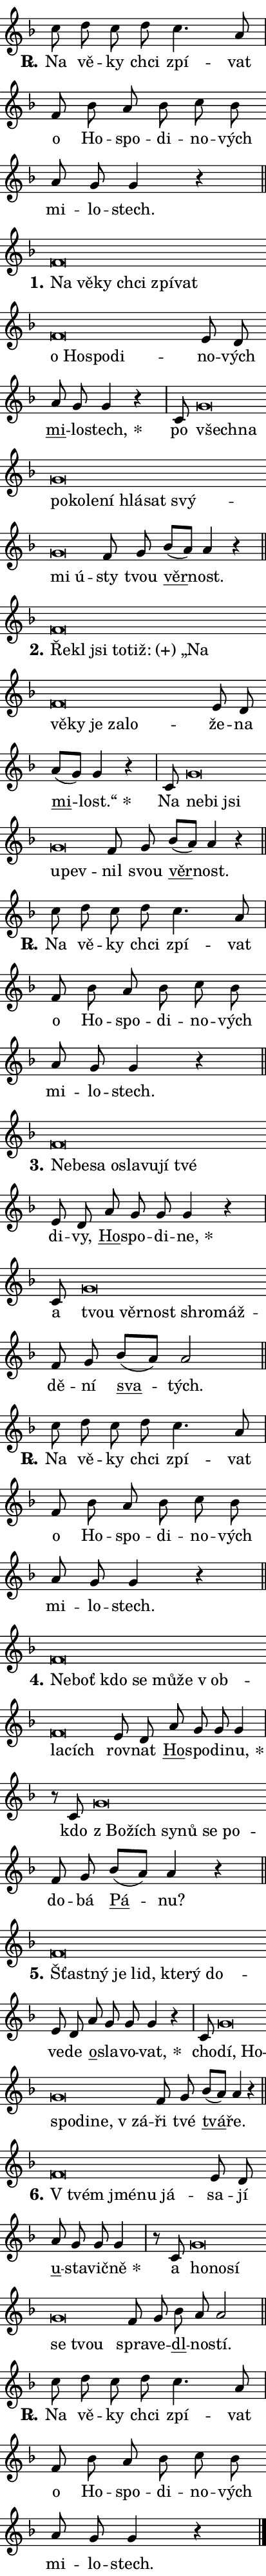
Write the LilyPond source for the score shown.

\version "2.24.0"
\header { tagline = "" }
\paper {
  indent = 0\cm
  top-margin = 0\cm
  right-margin = 0\cm
  bottom-margin = 0\cm
  left-margin = 0\cm
  paper-width = 7\cm
  page-breaking = #ly:one-page-breaking
  system-system-spacing.basic-distance = #11
  score-system-spacing.basic-distance = #11
  ragged-last = ##f
}


%% Author: Thomas Morley
%% https://lists.gnu.org/archive/html/lilypond-user/2020-05/msg00002.html
#(define (line-position grob)
"Returns position of @var[grob} in current system:
   @code{'start}, if at first time-step
   @code{'end}, if at last time-step
   @code{'middle} otherwise
"
  (let* ((col (ly:item-get-column grob))
         (ln (ly:grob-object col 'left-neighbor))
         (rn (ly:grob-object col 'right-neighbor))
         (col-to-check-left (if (ly:grob? ln) ln col))
         (col-to-check-right (if (ly:grob? rn) rn col))
         (break-dir-left
           (and
             (ly:grob-property col-to-check-left 'non-musical #f)
             (ly:item-break-dir col-to-check-left)))
         (break-dir-right
           (and
             (ly:grob-property col-to-check-right 'non-musical #f)
             (ly:item-break-dir col-to-check-right))))
        (cond ((eqv? 1 break-dir-left) 'start)
              ((eqv? -1 break-dir-right) 'end)
              (else 'middle))))

#(define (tranparent-at-line-position vctor)
  (lambda (grob)
  "Relying on @code{line-position} select the relevant enry from @var{vctor}.
Used to determine transparency,"
    (case (line-position grob)
      ((end) (not (vector-ref vctor 0)))
      ((middle) (not (vector-ref vctor 1)))
      ((start) (not (vector-ref vctor 2))))))

noteHeadBreakVisibility =
#(define-music-function (break-visibility)(vector?)
"Makes @code{NoteHead}s transparent relying on @var{break-visibility}"
#{
  \override NoteHead.transparent =
    #(tranparent-at-line-position break-visibility)
#})

#(define delete-ledgers-for-transparent-note-heads
  (lambda (grob)
    "Reads whether a @code{NoteHead} is transparent.
If so this @code{NoteHead} is removed from @code{'note-heads} from
@var{grob}, which is supposed to be @code{LedgerLineSpanner}.
As a result ledgers are not printed for this @code{NoteHead}"
    (let* ((nhds-array (ly:grob-object grob 'note-heads))
           (nhds-list
             (if (ly:grob-array? nhds-array)
                 (ly:grob-array->list nhds-array)
                 '()))
           ;; Relies on the transparent-property being done before
           ;; Staff.LedgerLineSpanner.after-line-breaking is executed.
           ;; This is fragile ...
           (to-keep
             (remove
               (lambda (nhd)
                 (ly:grob-property nhd 'transparent #f))
               nhds-list)))
      ;; TODO find a better method to iterate over grob-arrays, similiar
      ;; to filter/remove etc for lists
      ;; For now rebuilt from scratch
      (set! (ly:grob-object grob 'note-heads)  '())
      (for-each
        (lambda (nhd)
          (ly:pointer-group-interface::add-grob grob 'note-heads nhd))
        to-keep))))

hideNotes = {
  \noteHeadBreakVisibility #begin-of-line-visible
}
unHideNotes = {
  \noteHeadBreakVisibility #all-visible
}

% work-around for resetting accidentals
% https://lilypond.org/doc/v2.23/Documentation/notation/displaying-rhythms#unmetered-music
cadenzaMeasure = {
  \cadenzaOff
  \partial 1024 s1024
  \cadenzaOn
}

#(define-markup-command (accent layout props text) (markup?)
  "Underline accented syllable"
  (interpret-markup layout props
    #{\markup \override #'(offset . 4.3) \underline { #text }#}))

responsum = \markup \concat {
  "R" \hspace #-1.05 \path #0.1 #'((moveto 0 0.07) (lineto 0.9 0.8)) \hspace #0.05 "."
}

\layout {
    \context {
        \Staff
        \remove "Time_signature_engraver"
        \override LedgerLineSpanner.after-line-breaking = #delete-ledgers-for-transparent-note-heads
    }
    \context {
        \Voice {
            \override NoteHead.output-attributes = #'((class . "notehead"))
            \override Hairpin.height = #0.55
        }
    }
    \context {
        \Lyrics {
            \override StanzaNumber.output-attributes = #'((class . "stanzanumber"))
            \override LyricSpace.minimum-distance = #0.9
            \override LyricText.font-name = #"TeX Gyre Schola"
            \override LyricText.font-size = 1
            \override StanzaNumber.font-name = #"TeX Gyre Schola Bold"
            \override StanzaNumber.font-size = 1
        }
    }
}

% magnetic-lyrics.ily
%
%   written by
%     Jean Abou Samra <jean@abou-samra.fr>
%     Werner Lemberg <wl@gnu.org>
%
%   adapted by
%     Jiri Hon <jiri.hon@gmail.com>
%
% Version 2022-Apr-15

% https://www.mail-archive.com/lilypond-user@gnu.org/msg149350.html

#(define (Left_hyphen_pointer_engraver context)
   "Collect syllable-hyphen-syllable occurrences in lyrics and store
them in properties.  This engraver only looks to the left.  For
example, if the lyrics input is @code{foo -- bar}, it does the
following.

@itemize @bullet
@item
Set the @code{text} property of the @code{LyricHyphen} grob between
@q{foo} and @q{bar} to @code{foo}.

@item
Set the @code{left-hyphen} property of the @code{LyricText} grob with
text @q{foo} to the @code{LyricHyphen} grob between @q{foo} and
@q{bar}.
@end itemize

Use this auxiliary engraver in combination with the
@code{lyric-@/text::@/apply-@/magnetic-@/offset!} hook."
   (let ((hyphen #f)
         (text #f))
     (make-engraver
      (acknowledgers
       ((lyric-syllable-interface engraver grob source-engraver)
        (set! text grob)))
      (end-acknowledgers
       ((lyric-hyphen-interface engraver grob source-engraver)
        ;(when (not (grob::has-interface grob 'lyric-space-interface))
          (set! hyphen grob)));)
      ((stop-translation-timestep engraver)
       (when (and text hyphen)
         (ly:grob-set-object! text 'left-hyphen hyphen))
       (set! text #f)
       (set! hyphen #f)))))

#(define (lyric-text::apply-magnetic-offset! grob)
   "If the space between two syllables is less than the value in
property @code{LyricText@/.details@/.squash-threshold}, move the right
syllable to the left so that it gets concatenated with the left
syllable.

Use this function as a hook for
@code{LyricText@/.after-@/line-@/breaking} if the
@code{Left_@/hyphen_@/pointer_@/engraver} is active."
   (let ((hyphen (ly:grob-object grob 'left-hyphen #f)))
     (when hyphen
       (let ((left-text (ly:spanner-bound hyphen LEFT)))
         (when (grob::has-interface left-text 'lyric-syllable-interface)
           (let* ((common (ly:grob-common-refpoint grob left-text X))
                  (this-x-ext (ly:grob-extent grob common X))
                  (left-x-ext
                   (begin
                     ;; Trigger magnetism for left-text.
                     (ly:grob-property left-text 'after-line-breaking)
                     (ly:grob-extent left-text common X)))
                  ;; `delta` is the gap width between two syllables.
                  (delta (- (interval-start this-x-ext)
                            (interval-end left-x-ext)))
                  (details (ly:grob-property grob 'details))
                  (threshold (assoc-get 'squash-threshold details 0.2)))
             (when (< delta threshold)
               (let* (;; We have to manipulate the input text so that
                      ;; ligatures crossing syllable boundaries are not
                      ;; disabled.  For languages based on the Latin
                      ;; script this is essentially a beautification.
                      ;; However, for non-Western scripts it can be a
                      ;; necessity.
                      (lt (ly:grob-property left-text 'text))
                      (rt (ly:grob-property grob 'text))
                      (is-space (grob::has-interface hyphen 'lyric-space-interface))
                      (space (if is-space " " ""))
                      (space-markup (grob-interpret-markup grob " "))
                      (space-size (interval-length (ly:stencil-extent space-markup X)))
                      (extra-delta (if is-space space-size 0))
                      ;; Append new syllable.
                      (ltrt-space (if (and (string? lt) (string? rt))
                                (string-append lt space rt)
                                (make-concat-markup (list lt space rt))))
                      ;; Right-align `ltrt` to the right side.
                      (ltrt-space-markup (grob-interpret-markup
                               grob
                               (make-translate-markup
                                (cons (interval-length this-x-ext) 0)
                                (make-right-align-markup ltrt-space)))))
                 (begin
                   ;; Don't print `left-text`.
                   (ly:grob-set-property! left-text 'stencil #f)
                   ;; Set text and stencil (which holds all collected
                   ;; syllables so far) and shift it to the left.
                   (ly:grob-set-property! grob 'text ltrt-space)
                   (ly:grob-set-property! grob 'stencil ltrt-space-markup)
                   (ly:grob-translate-axis! grob (- (- delta extra-delta)) X))))))))))


#(define (lyric-hyphen::displace-bounds-first grob)
   ;; Make very sure this callback isn't triggered too early.
   (let ((left (ly:spanner-bound grob LEFT))
         (right (ly:spanner-bound grob RIGHT)))
     (ly:grob-property left 'after-line-breaking)
     (ly:grob-property right 'after-line-breaking)
     (ly:lyric-hyphen::print grob)))

squashThreshold = #0.4

\layout {
  \context {
    \Lyrics
    \consists #Left_hyphen_pointer_engraver
    \override LyricText.after-line-breaking =
      #lyric-text::apply-magnetic-offset!
    \override LyricHyphen.stencil = #lyric-hyphen::displace-bounds-first
    \override LyricText.details.squash-threshold = \squashThreshold
    \override LyricHyphen.minimum-distance = 0
    \override LyricHyphen.minimum-length = \squashThreshold
  }
}

squash = \override LyricText.details.squash-threshold = 9999
unSquash = \override LyricText.details.squash-threshold = \squashThreshold

left = \override LyricText.self-alignment-X = #LEFT
unLeft = \revert LyricText.self-alignment-X

starOffset = #(lambda (grob) 
                (let ((x_offset (ly:self-alignment-interface::aligned-on-x-parent grob)))
                  (if (= x_offset 0) 0 (+ x_offset 1.2))))

star = #(define-music-function (syllable)(string?)
"Append star separator at the end of a syllable"
#{
  \once \override LyricText.X-offset = #starOffset
  \lyricmode { \markup {
    #syllable
    \override #'((font-name . "TeX Gyre Schola Bold")) \hspace #0.2 \lower #0.65 \larger "*"
  } }
#})

starAccent = #(define-music-function (syllable)(string?)
"Append star separator at the end of a syllable and make accent"
#{
  \once \override LyricText.X-offset = #starOffset
  \lyricmode { \markup {
    \accent #syllable
    \override #'((font-name . "TeX Gyre Schola Bold")) \hspace #0.2 \lower #0.65 \larger "*"
  } }
#})

breath = #(define-music-function (syllable)(string?)
"Append breathing indicator at the end of a syllable"
#{
  \lyricmode { \markup { #syllable "+" } }
#})

optionalBreath = #(define-music-function (syllable)(string?)
"Append optional breathing indicator at the end of a syllable"
#{
  \lyricmode { \markup { #syllable "(+)" } }
#})


\score {
    <<
        \new Voice = "melody" { \cadenzaOn \key f \major \relative { c''8 d c d c4. a8 \cadenzaMeasure \bar "|" f bes a bes \bar "" c bes \bar "" a g g4 r \cadenzaMeasure \bar "||" \break } }
        \new Lyrics \lyricsto "melody" { \lyricmode { \set stanza = \responsum
Na vě -- ky chci zpí -- vat o Ho -- spo -- di -- no -- vých mi -- lo -- stech. } }
    >>
    \layout {}
}

\score {
    <<
        \new Voice = "melody" { \cadenzaOn \key f \major \relative { f'\breve*1/16 \hideNotes \breve*1/16 \bar "" \breve*1/16 \bar "" \breve*1/16 \bar "" \breve*1/16 \bar "" \breve*1/16 \bar "" \breve*1/16 \bar "" \breve*1/16 \bar "" \breve*1/16 \breve*1/16 \bar "" \unHideNotes e8 d \bar "" a' g g4 r \cadenzaMeasure \bar "|" c,8 g'\breve*1/16 \hideNotes \breve*1/16 \bar "" \breve*1/16 \bar "" \breve*1/16 \bar "" \breve*1/16 \bar "" \breve*1/16 \bar "" \breve*1/16 \bar "" \breve*1/16 \bar "" \breve*1/16 \bar "" \breve*1/16 \breve*1/16 \bar "" \unHideNotes f8 g \bar "" bes[( a)] a4 r \cadenzaMeasure \bar "||" \break } }
        \new Lyrics \lyricsto "melody" { \lyricmode { \set stanza = "1."
\left Na \squash vě -- ky chci zpí -- vat o Ho -- spo -- di -- \unLeft \unSquash no -- vých \markup \accent mi -- lo -- \star stech, po \left všech -- \squash na po -- ko -- le -- ní hlá -- sat svý -- mi ú -- \unLeft \unSquash sty tvou \markup \accent věr -- nost. } }
    >>
    \layout {}
}

\score {
    <<
        \new Voice = "melody" { \cadenzaOn \key f \major \relative { f'\breve*1/16 \hideNotes \breve*1/16 \bar "" \breve*1/16 \bar "" \breve*1/16 \bar "" \breve*1/16 \bar "" \breve*1/16 \bar "" \breve*1/16 \bar "" \breve*1/16 \bar "" \breve*1/16 \bar "" \breve*1/16 \breve*1/16 \bar "" \unHideNotes e8 d \bar "" a'[( g)] g4 r \cadenzaMeasure \bar "|" c,8 g'\breve*1/16 \hideNotes \breve*1/16 \bar "" \breve*1/16 \bar "" \breve*1/16 \breve*1/16 \bar "" \unHideNotes f8 g \bar "" bes[( a)] a4 r \cadenzaMeasure \bar "||" \break } }
        \new Lyrics \lyricsto "melody" { \lyricmode { \set stanza = "2."
\left Ře -- \squash kl jsi to -- \optionalBreath tiž: „Na vě -- ky je za -- lo -- \unLeft \unSquash že -- na \markup \accent mi -- \star lost.“ Na \left ne -- \squash bi jsi u -- pev -- \unLeft \unSquash nil svou \markup \accent věr -- nost. } }
    >>
    \layout {}
}

\score {
    <<
        \new Voice = "melody" { \cadenzaOn \key f \major \relative { c''8 d c d c4. a8 \cadenzaMeasure \bar "|" f bes a bes \bar "" c bes \bar "" a g g4 r \cadenzaMeasure \bar "||" \break } }
        \new Lyrics \lyricsto "melody" { \lyricmode { \set stanza = \responsum
Na vě -- ky chci zpí -- vat o Ho -- spo -- di -- no -- vých mi -- lo -- stech. } }
    >>
    \layout {}
}

\score {
    <<
        \new Voice = "melody" { \cadenzaOn \key f \major \relative { f'\breve*1/16 \hideNotes \breve*1/16 \bar "" \breve*1/16 \bar "" \breve*1/16 \bar "" \breve*1/16 \bar "" \breve*1/16 \bar "" \breve*1/16 \breve*1/16 \bar "" \unHideNotes e8 d \bar "" a' g g g4 r \cadenzaMeasure \bar "|" c,8 g'\breve*1/16 \hideNotes \breve*1/16 \bar "" \breve*1/16 \bar "" \breve*1/16 \breve*1/16 \bar "" \unHideNotes f8 g \bar "" bes[( a)] a2 \cadenzaMeasure \bar "||" \break } }
        \new Lyrics \lyricsto "melody" { \lyricmode { \set stanza = "3."
\left Ne -- \squash be -- sa o -- sla -- vu -- jí tvé \unLeft \unSquash di -- vy, \markup \accent Ho -- spo -- di -- \star ne, a \left tvou \squash věr -- nost shro -- máž -- \unLeft \unSquash dě -- ní \markup \accent sva -- tých. } }
    >>
    \layout {}
}

\score {
    <<
        \new Voice = "melody" { \cadenzaOn \key f \major \relative { c''8 d c d c4. a8 \cadenzaMeasure \bar "|" f bes a bes \bar "" c bes \bar "" a g g4 r \cadenzaMeasure \bar "||" \break } }
        \new Lyrics \lyricsto "melody" { \lyricmode { \set stanza = \responsum
Na vě -- ky chci zpí -- vat o Ho -- spo -- di -- no -- vých mi -- lo -- stech. } }
    >>
    \layout {}
}

\score {
    <<
        \new Voice = "melody" { \cadenzaOn \key f \major \relative { f'\breve*1/16 \hideNotes \breve*1/16 \bar "" \breve*1/16 \bar "" \breve*1/16 \bar "" \breve*1/16 \bar "" \breve*1/16 \bar "" \breve*1/16 \bar "" \breve*1/16 \breve*1/16 \bar "" \unHideNotes e8 d \bar "" a' g g g4 \cadenzaMeasure \bar "|" r8 c,8 g'\breve*1/16 \hideNotes \breve*1/16 \bar "" \breve*1/16 \bar "" \breve*1/16 \bar "" \breve*1/16 \breve*1/16 \bar "" \unHideNotes f8 g \bar "" bes[( a)] a4 r \cadenzaMeasure \bar "||" \break } }
        \new Lyrics \lyricsto "melody" { \lyricmode { \set stanza = "4."
\left Ne -- \squash boť kdo se mů -- že "v ob" -- la -- cích \unLeft \unSquash rov -- nat \markup \accent Ho -- spo -- di -- \star nu, kdo \left "z Bo" -- \squash žích sy -- nů se po -- \unLeft \unSquash do -- bá \markup \accent Pá -- nu? } }
    >>
    \layout {}
}

\score {
    <<
        \new Voice = "melody" { \cadenzaOn \key f \major \relative { f'\breve*1/16 \hideNotes \breve*1/16 \bar "" \breve*1/16 \bar "" \breve*1/16 \bar "" \breve*1/16 \bar "" \breve*1/16 \breve*1/16 \bar "" \unHideNotes e8 d \bar "" a' g g g4 r \cadenzaMeasure \bar "|" c,8 g'\breve*1/16 \hideNotes \breve*1/16 \bar "" \breve*1/16 \bar "" \breve*1/16 \bar "" \breve*1/16 \breve*1/16 \bar "" \unHideNotes f8 g \bar "" bes[( a)] a4 r \cadenzaMeasure \bar "||" \break } }
        \new Lyrics \lyricsto "melody" { \lyricmode { \set stanza = "5."
\left Šťast -- \squash ný je lid, kte -- rý do -- \unLeft \unSquash ve -- de \markup \accent o -- sla -- vo -- \star vat, cho -- \left dí, \squash Ho -- spo -- di -- ne, "v zá" -- \unLeft \unSquash ři tvé \markup \accent tvá -- ře. } }
    >>
    \layout {}
}

\score {
    <<
        \new Voice = "melody" { \cadenzaOn \key f \major \relative { f'\breve*1/16 \hideNotes \breve*1/16 \bar "" \breve*1/16 \breve*1/16 \bar "" \unHideNotes e8 d \bar "" a' g g g4 \cadenzaMeasure \bar "|" r8 c,8 g'\breve*1/16 \hideNotes \breve*1/16 \bar "" \breve*1/16 \bar "" \breve*1/16 \breve*1/16 \bar "" \unHideNotes f8 g \bar "" bes a a2 \cadenzaMeasure \bar "||" \break } }
        \new Lyrics \lyricsto "melody" { \lyricmode { \set stanza = "6."
\left "V tvém" \squash jmé -- nu já -- \unLeft \unSquash sa -- jí \markup \accent u -- sta -- vič -- \star ně a \left ho -- \squash no -- sí se tvou \unLeft \unSquash spra -- ve -- \markup \accent dl -- no -- stí. } }
    >>
    \layout {}
}

\score {
    <<
        \new Voice = "melody" { \cadenzaOn \key f \major \relative { c''8 d c d c4. a8 \cadenzaMeasure \bar "|" f bes a bes \bar "" c bes \bar "" a g g4 r \cadenzaMeasure \bar "||" \break } \bar "|." }
        \new Lyrics \lyricsto "melody" { \lyricmode { \set stanza = \responsum
Na vě -- ky chci zpí -- vat o Ho -- spo -- di -- no -- vých mi -- lo -- stech. } }
    >>
    \layout {}
}
